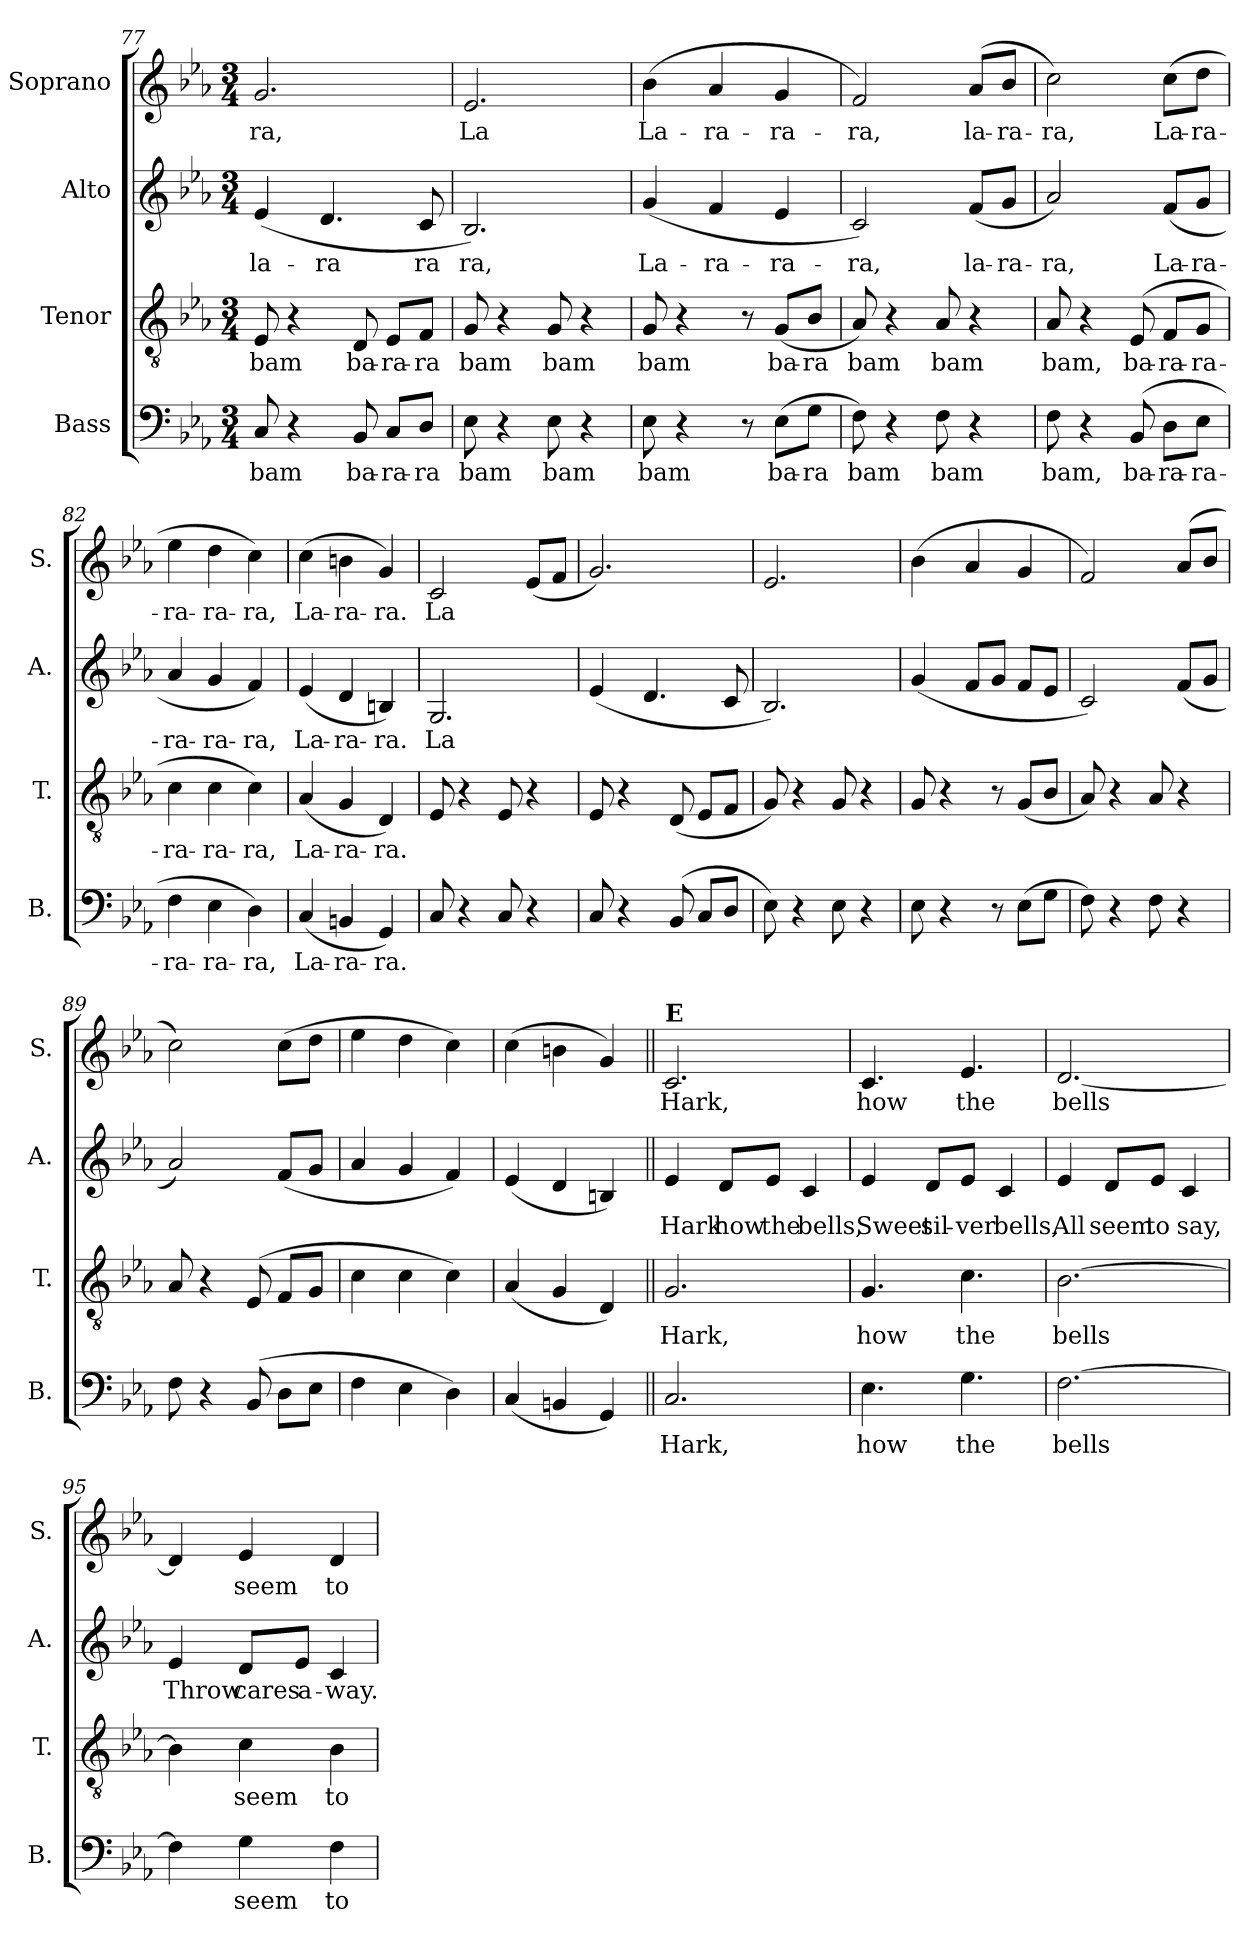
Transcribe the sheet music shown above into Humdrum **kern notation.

**kern	**text	**kern	**text	**kern	**text	**kern	**text
*part4	*part4	*part3	*part3	*part2	*part2	*part1	*part1
*staff4	*staff4	*staff3	*staff3	*staff2	*staff2	*staff1	*staff1
*I"Bass	*	*I"Tenor	*	*I"Alto	*	*I"Soprano	*
*I'B.	*	*I'T.	*	*I'A.	*	*I'S.	*
*clefF4	*	*clefGv2	*	*clefG2	*	*clefG2	*
*k[b-e-a-]	*	*k[b-e-a-]	*	*k[b-e-a-]	*	*k[b-e-a-]	*
*M3/4	*	*M3/4	*	*M3/4	*	*M3/4	*
=77	=77	=77	=77	=77	=77	=77	=77
!	!LO:LY:b	!	!LO:LY:b	!	!LO:LY:b	!	!LO:LY:b
8C/	bam	8E-/	bam	(>4e-/	la-	2.g/	ra,
4r	.	4r	.	.	.	.	.
!	!	!	!	!	!LO:LY:b	!	!
.	.	.	.	4.d/	-ra	.	.
!	!LO:LY:b	!	!LO:LY:b	!	!	!	!
8BB-/	ba-	8D/	ba-	.	.	.	.
!	!LO:LY:b	!	!LO:LY:b	!	!	!	!
8C/L	-ra-	8E-/L	-ra-	.	.	.	.
!	!LO:LY:b	!	!LO:LY:b	!	!LO:LY:b	!	!
8D/J	-ra	8F/J	-ra	8c/	ra	.	.
=78	=78	=78	=78	=78	=78	=78	=78
!	!LO:LY:b	!	!LO:LY:b	!	!LO:LY:b	!	!LO:LY:b
8E-\	bam	8G/	bam	2.B-/)	ra,	2.e-/	La
4r	.	4r	.	.	.	.	.
!	!LO:LY:b	!	!LO:LY:b	!	!	!	!
8E-\	bam	8G/	bam	.	.	.	.
4r	.	4r	.	.	.	.	.
=79	=79	=79	=79	=79	=79	=79	=79
!	!LO:LY:b	!	!LO:LY:b	!	!LO:LY:b	!	!LO:LY:b
8E-\	bam	8G/	bam	(>4g/	La-	(>4b-\	La-
4r	.	4r	.	.	.	.	.
!	!	!	!	!	!LO:LY:b	!	!LO:LY:b
.	.	.	.	4f/	-ra-	4a-/	-ra-
8r	.	8r	.	.	.	.	.
!	!LO:LY:b	!	!LO:LY:b	!	!LO:LY:b	!	!LO:LY:b
(>8E-\L	ba-	(<8G/L	ba-	4e-/	-ra-	4g/	-ra-
!	!LO:LY:b	!	!LO:LY:b	!	!	!	!
8G\J	-ra	8B-/J	-ra	.	.	.	.
=80	=80	=80	=80	=80	=80	=80	=80
!	!LO:LY:b	!	!LO:LY:b	!	!LO:LY:b	!	!LO:LY:b
8F\)	bam	8A-/)	bam	2c/)	-ra,	2f/)	-ra,
4r	.	4r	.	.	.	.	.
!	!LO:LY:b	!	!LO:LY:b	!	!	!	!
8F\	bam	8A-/	bam	.	.	.	.
!	!	!	!	!	!LO:LY:b	!	!LO:LY:b
4r	.	4r	.	(>8f/L	la-	(>8a-/L	la-
!	!	!	!	!	!LO:LY:b	!	!LO:LY:b
.	.	.	.	8g/J	-ra-	8b-/J	-ra-
!!LO:PB:g=z
=81	=81	=81	=81	=81	=81	=81	=81
!	!LO:LY:b	!	!LO:LY:b	!	!LO:LY:b	!	!LO:LY:b
8F\	bam,	8A-/	bam,	2a-/)	-ra,	2cc\)	-ra,
4r	.	4r	.	.	.	.	.
!	!LO:LY:b	!	!LO:LY:b	!	!	!	!
(>8BB-/	ba-	(>8E-/	ba-	.	.	.	.
!	!LO:LY:b	!	!LO:LY:b	!	!LO:LY:b	!	!LO:LY:b
8D\L	-ra-	8F/L	-ra-	(>8f/L	La-	(>8cc\L	La-
!	!LO:LY:b	!	!LO:LY:b	!	!LO:LY:b	!	!LO:LY:b
8E-\J	-ra-	8G/J	-ra-	8g/J	-ra-	8dd\J	-ra-
=82	=82	=82	=82	=82	=82	=82	=82
!	!LO:LY:b	!	!LO:LY:b	!	!LO:LY:b	!	!LO:LY:b
4F\	-ra-	4c\	-ra-	4a-/	-ra-	4ee-\	-ra-
!	!LO:LY:b	!	!LO:LY:b	!	!LO:LY:b	!	!LO:LY:b
4E-\	-ra-	4c\	-ra-	4g/	-ra-	4dd\	-ra-
!	!LO:LY:b	!	!LO:LY:b	!	!LO:LY:b	!	!LO:LY:b
4D\)	-ra,	4c\)	-ra,	4f/)	-ra,	4cc\)	-ra,
=83	=83	=83	=83	=83	=83	=83	=83
!	!LO:LY:b	!	!LO:LY:b	!	!LO:LY:b	!	!LO:LY:b
(>4C/	La-	(>4A-/	La-	(>4e-/	La-	(>4cc\	La-
!	!LO:LY:b	!	!LO:LY:b	!	!LO:LY:b	!	!LO:LY:b
4BBn/	-ra-	4G/	-ra-	4d/	-ra-	4bn\	-ra-
!	!LO:LY:b	!	!LO:LY:b	!	!LO:LY:b	!	!LO:LY:b
4GG/)	-ra.	4D/)	-ra.	4Bn/)	-ra.	4g/)	-ra.
=84	=84	=84	=84	=84	=84	=84	=84
!	!	!	!	!	!LO:LY:b	!	!LO:LY:b
8C/	.	8E-/	.	2.G/	La	2c/	La
4r	.	4r	.	.	.	.	.
8C/	.	8E-/	.	.	.	.	.
4r	.	4r	.	.	.	(>8e-/L	.
.	.	.	.	.	.	8f/J	.
=85	=85	=85	=85	=85	=85	=85	=85
8C/	.	8E-/	.	(>4e-/	.	2.g/)	.
4r	.	4r	.	.	.	.	.
.	.	.	.	4.d/	.	.	.
(<8BB-/	.	(<8D/	.	.	.	.	.
8C/L	.	8E-/L	.	.	.	.	.
8D/J	.	8F/J	.	8c/	.	.	.
=86	=86	=86	=86	=86	=86	=86	=86
8E-\)	.	8G/)	.	2.B-/)	.	2.e-/	.
4r	.	4r	.	.	.	.	.
8E-\	.	8G/	.	.	.	.	.
4r	.	4r	.	.	.	.	.
=87	=87	=87	=87	=87	=87	=87	=87
8E-\	.	8G/	.	(>4g/	.	(>4b-\	.
4r	.	4r	.	.	.	.	.
.	.	.	.	8f/L	.	4a-/	.
8r	.	8r	.	8g/J	.	.	.
(>8E-\L	.	(<8G/L	.	8f/L	.	4g/	.
8G\J	.	8B-/J	.	8e-/J	.	.	.
=88	=88	=88	=88	=88	=88	=88	=88
8F\)	.	8A-/)	.	2c/)	.	2f/)	.
4r	.	4r	.	.	.	.	.
8F\	.	8A-/	.	.	.	.	.
4r	.	4r	.	(>8f/L	.	(>8a-/L	.
.	.	.	.	8g/J	.	8b-/J	.
!!LO:LB:g=z
=89	=89	=89	=89	=89	=89	=89	=89
8F\	.	8A-/	.	2a-/)	.	2cc\)	.
4r	.	4r	.	.	.	.	.
(>8BB-/	.	(>8E-/	.	.	.	.	.
8D\L	.	8F/L	.	(>8f/L	.	(>8cc\L	.
8E-\J	.	8G/J	.	8g/J	.	8dd\J	.
=90	=90	=90	=90	=90	=90	=90	=90
4F\	.	4c\	.	4a-/	.	4ee-\	.
4E-\	.	4c\	.	4g/	.	4dd\	.
4D\)	.	4c\)	.	4f/)	.	4cc\)	.
=91	=91	=91	=91	=91	=91	=91	=91
(>4C/	.	(>4A-/	.	(>4e-/	.	(>4cc\	.
4BBn/	.	4G/	.	4d/	.	4bn\	.
4GG/)	.	4D/)	.	4Bn/)	.	4g/)	.
=92||	=92||	=92||	=92||	=92||	=92||	=92||	=92||
!	!	!	!	!	!	!LO:TX:a:B:t=E	!
!	!LO:LY:b	!	!LO:LY:b	!	!LO:LY:b	!	!LO:LY:b
2.C/	Hark,	2.G/	Hark,	4e-/	Hark	2.c/	Hark,
!	!	!	!	!	!LO:LY:b	!	!
.	.	.	.	8d/L	how	.	.
!	!	!	!	!	!LO:LY:b	!	!
.	.	.	.	8e-/J	the	.	.
!	!	!	!	!	!LO:LY:b	!	!
.	.	.	.	4c/	bells,	.	.
=93	=93	=93	=93	=93	=93	=93	=93
!	!LO:LY:b	!	!LO:LY:b	!	!LO:LY:b	!	!LO:LY:b
4.E-\	how	4.G/	how	4e-/	Sweet	4.c/	how
!	!	!	!	!	!LO:LY:b	!	!
.	.	.	.	8d/L	sil-	.	.
!	!LO:LY:b	!	!LO:LY:b	!	!LO:LY:b	!	!LO:LY:b
4.G\	the	4.c\	the	8e-/J	-ver	4.e-/	the
!	!	!	!	!	!LO:LY:b	!	!
.	.	.	.	4c/	bells,	.	.
=94	=94	=94	=94	=94	=94	=94	=94
!	!LO:LY:b	!	!LO:LY:b	!	!LO:LY:b	!	!LO:LY:b
[2.F\	bells	[2.B-\	bells	4e-/	All	[2.d/	bells
!	!	!	!	!	!LO:LY:b	!	!
.	.	.	.	8d/L	seem	.	.
!	!	!	!	!	!LO:LY:b	!	!
.	.	.	.	8e-/J	to	.	.
!	!	!	!	!	!LO:LY:b	!	!
.	.	.	.	4c/	say,	.	.
!!LO:LB:g=z
=95	=95	=95	=95	=95	=95	=95	=95
!	!	!	!	!	!LO:LY:b	!	!
4F\]	.	4B-\]	.	4e-/	Throw	4d/]	.
!	!LO:LY:b	!	!LO:LY:b	!	!LO:LY:b	!	!LO:LY:b
4G\	seem	4c\	seem	8d/L	cares	4e-/	seem
!	!	!	!	!	!LO:LY:b	!	!
.	.	.	.	8e-/J	a-	.	.
!	!LO:LY:b	!	!LO:LY:b	!	!LO:LY:b	!	!LO:LY:b
4F\	to	4B-\	to	4c/	-way.	4d/	to
=	=	=	=	=	=	=	=
*-	*-	*-	*-	*-	*-	*-	*-
